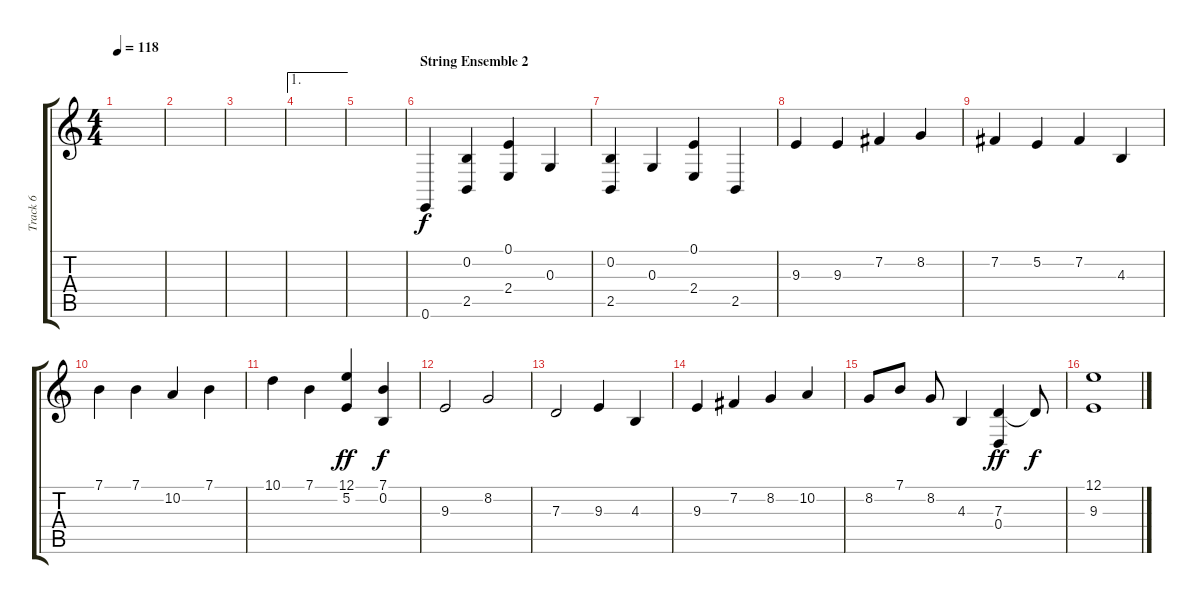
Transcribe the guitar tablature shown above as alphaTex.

\track ("Track 6" "Track 6") {instrument stringensemble2}
\staff {score tabs}
\tuning (E4 B3 G3 D3 A2 E2) {hide}
\ts (4 4)
\tempo 118
\clef g2
\ks c
|
|
|
\ae 1
|
|
\section ("" "String Ensemble 2")
0.6.4{dy f} (0.2 2.5).4 (0.1 2.4).4 0.3.4 |
(0.2 2.5).4 0.3.4 (0.1 2.4).4 2.5.4 |
9.3.4 9.3.4 7.2.4 8.2.4 |
7.2.4 5.2.4 7.2.4 4.3.4 |
7.1.4 7.1.4 10.2.4 7.1.4 |
10.1.4 7.1.4 (12.1 5.2).4{dy ff} (7.1 0.2).4{dy f} |
9.3.2 8.2.2 |
7.3.2 9.3.4 4.3.4 |
9.3.4 7.2.4 8.2.4 10.2.4 |
8.2.8 7.1.8 8.2.8 4.3.4 (7.3 0.4).4{dy ff} 7.3{t}.8{dy f} |
(12.1 9.3).1
